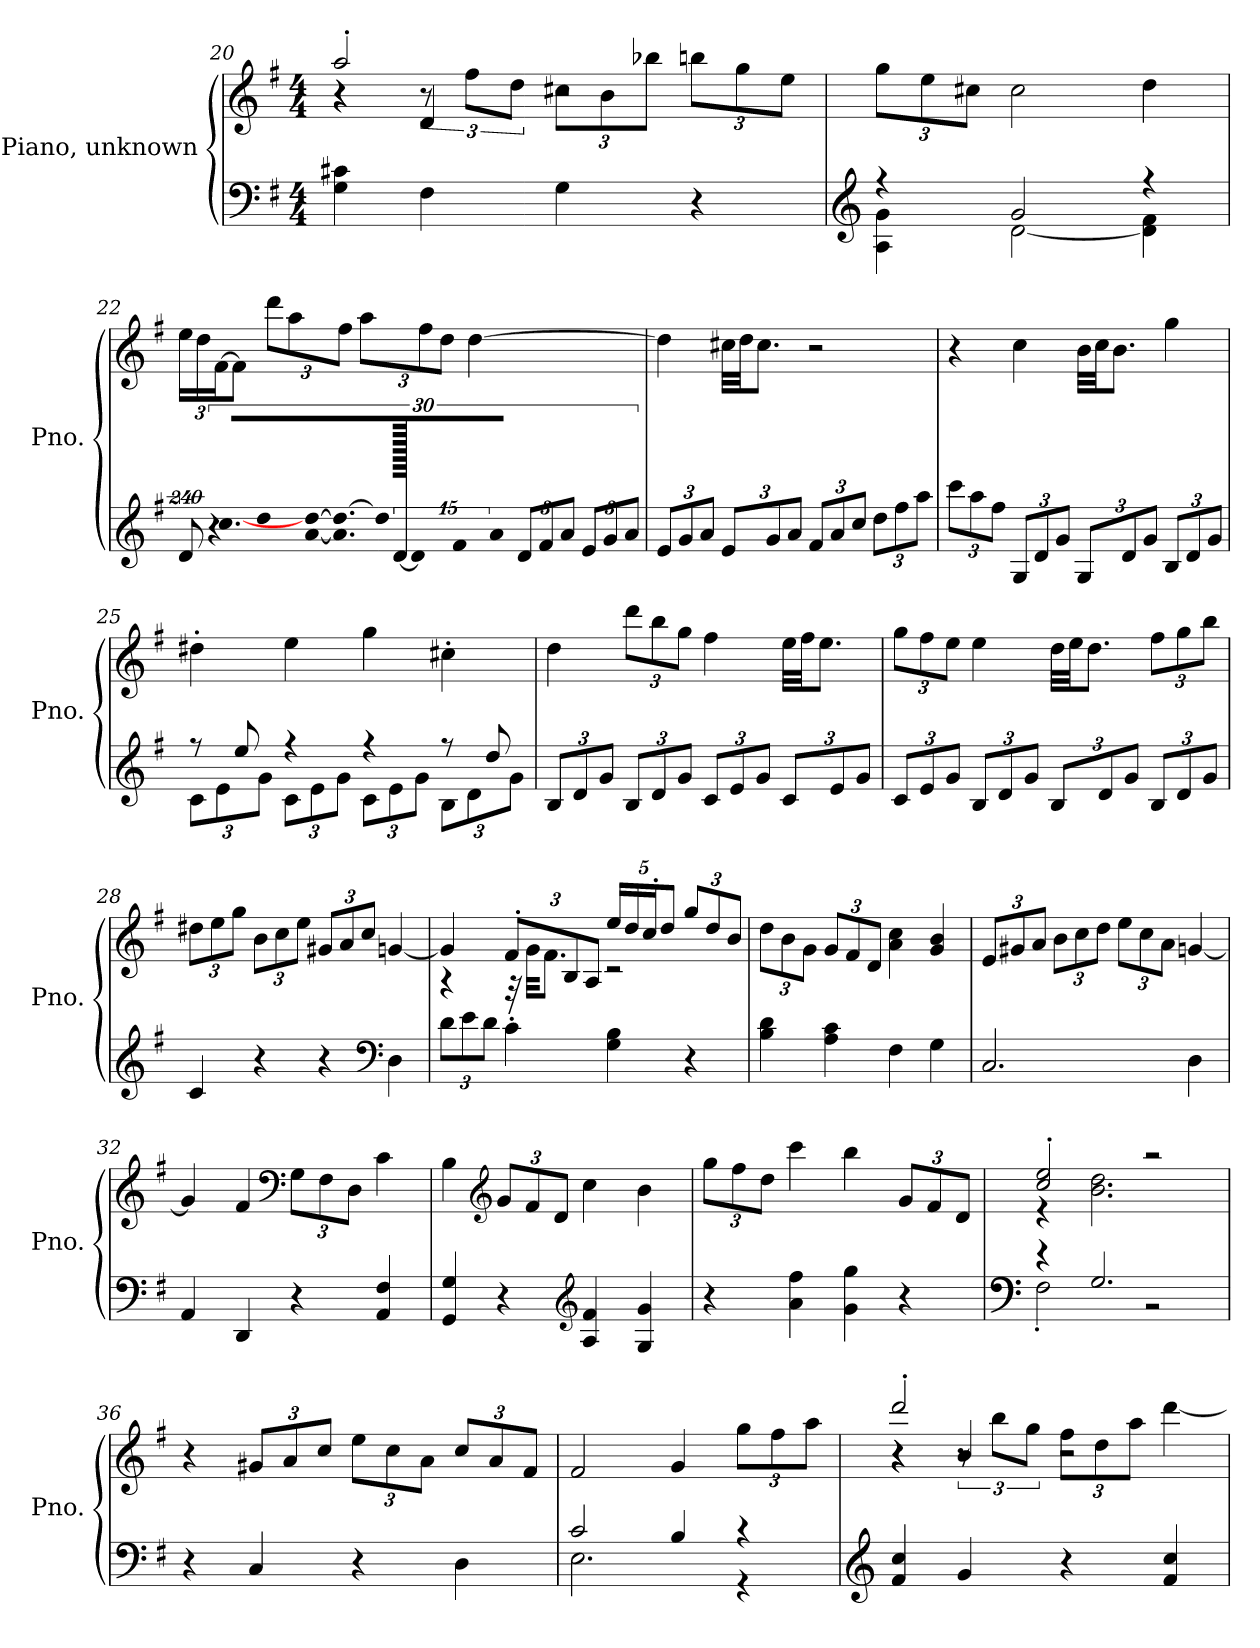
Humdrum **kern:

**kern	**kern
*part1	*part1
*staff2	*staff1
*I"Piano, unknown	*
*I'Pno.	*
*clefF4	*clefG2
*k[f#]	*k[f#]
*M4/4	*M4/4
=20	=20
*	*^
*	*	*^
4G\ 4c#X\	2aa'/	4r	4r
4F#\	.	12r	4d/
.	.	12ff#\L	.
.	.	12dd\J	.
*	*	*Xbrackettup	*
4G\	2r	12cc#X\L	2r
.	.	12b\	.
.	.	12bb-X\J	.
4r	.	12bbn\L	.
.	.	12gg\	.
.	.	12ee\J	.
*	*v	*v	*v
!!LO:PB:g=z
=21	=21
*clefG2	*
*^	*
4r	4A\ 4g\	12gg\L
.	.	12ee\
.	.	12cc#X\J
2g/	[2d\	2cc#\
4r	4d\] 4f#\	4dd\
=22	=22	=22
!LO:N:vis=16	!	!
*v	*v	*
1920%137d/	24ee\LL
.	24dd\
!LO:N:vis=64	!
960%17r	.
.	[24f#\J
!LO:N:vis=32.	!
1920%103cc/LLL	.
.	8f#\J]
!LO:N:vis=64	!
[960%17dd/L	.
1920ryy	.
!LO:N:vis=64	!
[960%17a/ 960%17dd/_J	.
!LO:N:vis=32.	!
1920%103a/] 1920%103dd/_	.
!LO:N:vis=64	!
960%17dd/JJK]	.
[1920d/	12ddd\L
640%53d/]	.
12f#/	12aa\
12a/J	12ff#\J
*Xbrackettup	*
12d/L	12aa\L
12f#/	12ff#\
12a/J	12dd\J
12e/L	[4dd\
12g/	.
12a/J	.
=23	=23
12e/L	4dd\]
12g/	.
12a/J	.
12e/L	32cc#X\LLL
.	32dd\JJ
.	8.cc#\J
12g/	.
12a/J	.
12f#/L	2r
12a/	.
12cc/J	.
12dd\L	.
12ff#\	.
12aa\J	.
!!LO:LB:g=z
=24	=24
12ccc\L	4r
12aa\	.
12ff#\J	.
12G/L	4cc\
12d/	.
12g/J	.
12G/L	32b\LLL
.	32cc\JJ
.	8.b\J
12d/	.
12g/J	.
12B/L	4gg\
12d/	.
12g/J	.
=25	=25
*^	*
8r	12c\L	4dd#X'\
.	12e\	.
8ee/	.	.
.	12g\J	.
4r	12c\L	4ee\
.	12e\	.
.	12g\J	.
4r	12c\L	4gg\
.	12e\	.
.	12g\J	.
8r	12B\L	4cc#X'\
.	12d\	.
8dd/	.	.
.	12g\J	.
*v	*v	*
=26	=26
12B/L	4dd\
12d/	.
12g/J	.
12B/L	12ddd\L
12d/	12bb\
12g/J	12gg\J
12c/L	4ff#\
12e/	.
12g/J	.
12c/L	32ee\LLL
.	32ff#\JJ
.	8.ee\J
12e/	.
12g/J	.
!!LO:LB:g=z
=27	=27
12c/L	12gg\L
12e/	12ff#\
12g/J	12ee\J
12B/L	4ee\
12d/	.
12g/J	.
12B/L	32dd\LLL
.	32ee\JJ
.	8.dd\J
12d/	.
12g/J	.
12B/L	12ff#\L
12d/	12gg\
12g/J	12bb\J
=28	=28
4c/	12dd#X\L
.	12ee\
.	12gg\J
4r	12b\L
.	12cc\
.	12ee\J
4r	12g#X/L
.	12a/
.	12cc/J
*clefF4	*
4D\	[4gn/
=29	=29
*	*^
12d\L	4g/]	4r
12e\	.	.
12d\J	.	.
4c'\	12f#'/L	32r
.	.	32g\KKL
.	.	8.f#\J
.	12B/	.
.	12A/J	.
4G\ 4B\	20ee/LL	2r
.	20dd/	.
.	20cc'/J	.
.	10dd/J	.
4r	12gg/L	.
.	12dd/	.
.	12b/J	.
*	*v	*v
!!LO:LB:g=z
=30	=30
4B\ 4d\	12dd\L
.	12b\
.	12g\J
4A\ 4c\	12g/L
.	12f#/
.	12d/J
4F#\	4a\ 4cc\
4G\	4g/ 4b/
=31	=31
2.C/	12e/L
.	12g#X/
.	12a/J
.	12b\L
.	12cc\
.	12dd\J
.	12ee\L
.	12cc\
.	12a\J
4D\	[4gn/
=32	=32
4AA/	4g/]
4DD/	4f#/
*	*clefF4
4r	12G\L
.	12F#\
.	12D\J
4AA/ 4F#/	4c\
=33	=33
4GG/ 4G/	4B\
*	*clefG2
4r	12g/L
.	12f#/
.	12d/J
*clefG2	*
4A/ 4f#/	4cc\
4G/ 4g/	4b\
!!LO:LB:g=z
=34	=34
4r	12gg\L
.	12ff#\
.	12dd\J
4a\ 4ff#\	4ccc\
4g\ 4gg\	4bb\
4r	12g/L
.	12f#/
.	12d/J
=35	=35
*clefF4	*
*^	*^
4r	2F#'\	2cc/' 2ee/'	4r
2.G/	.	.	2.b\ 2.dd\
.	2r	2r	.
*v	*v	*	*
*	*v	*v
=36	=36
4r	4r
4C/	12g#X/L
.	12a/
.	12cc/J
4r	12ee\L
.	12cc\
.	12a\J
4D\	12cc/L
.	12a/
.	12f#/J
=37	=37
*^	*
2c/	2.E\	2f#/
4B/	.	4g/
4r	4r	12gg\L
.	.	12ff#\
.	.	12aa\J
*v	*v	*
=38	=38
*clefG2	*
*	*^
*	*	*^
4f#/ 4cc/	2ddd'/	4r	4r
*	*	*brackettup	*
4g/	.	12r	4b/
.	.	12bb\L	.
.	.	12gg\J	.
*	*	*Xbrackettup	*
4r	2r	12ff#\L	2r
.	.	12dd\	.
.	.	12aa\J	.
4f#/ 4cc/	.	[4ddd\	.
*	*v	*v	*v
=	=
*-	*-
